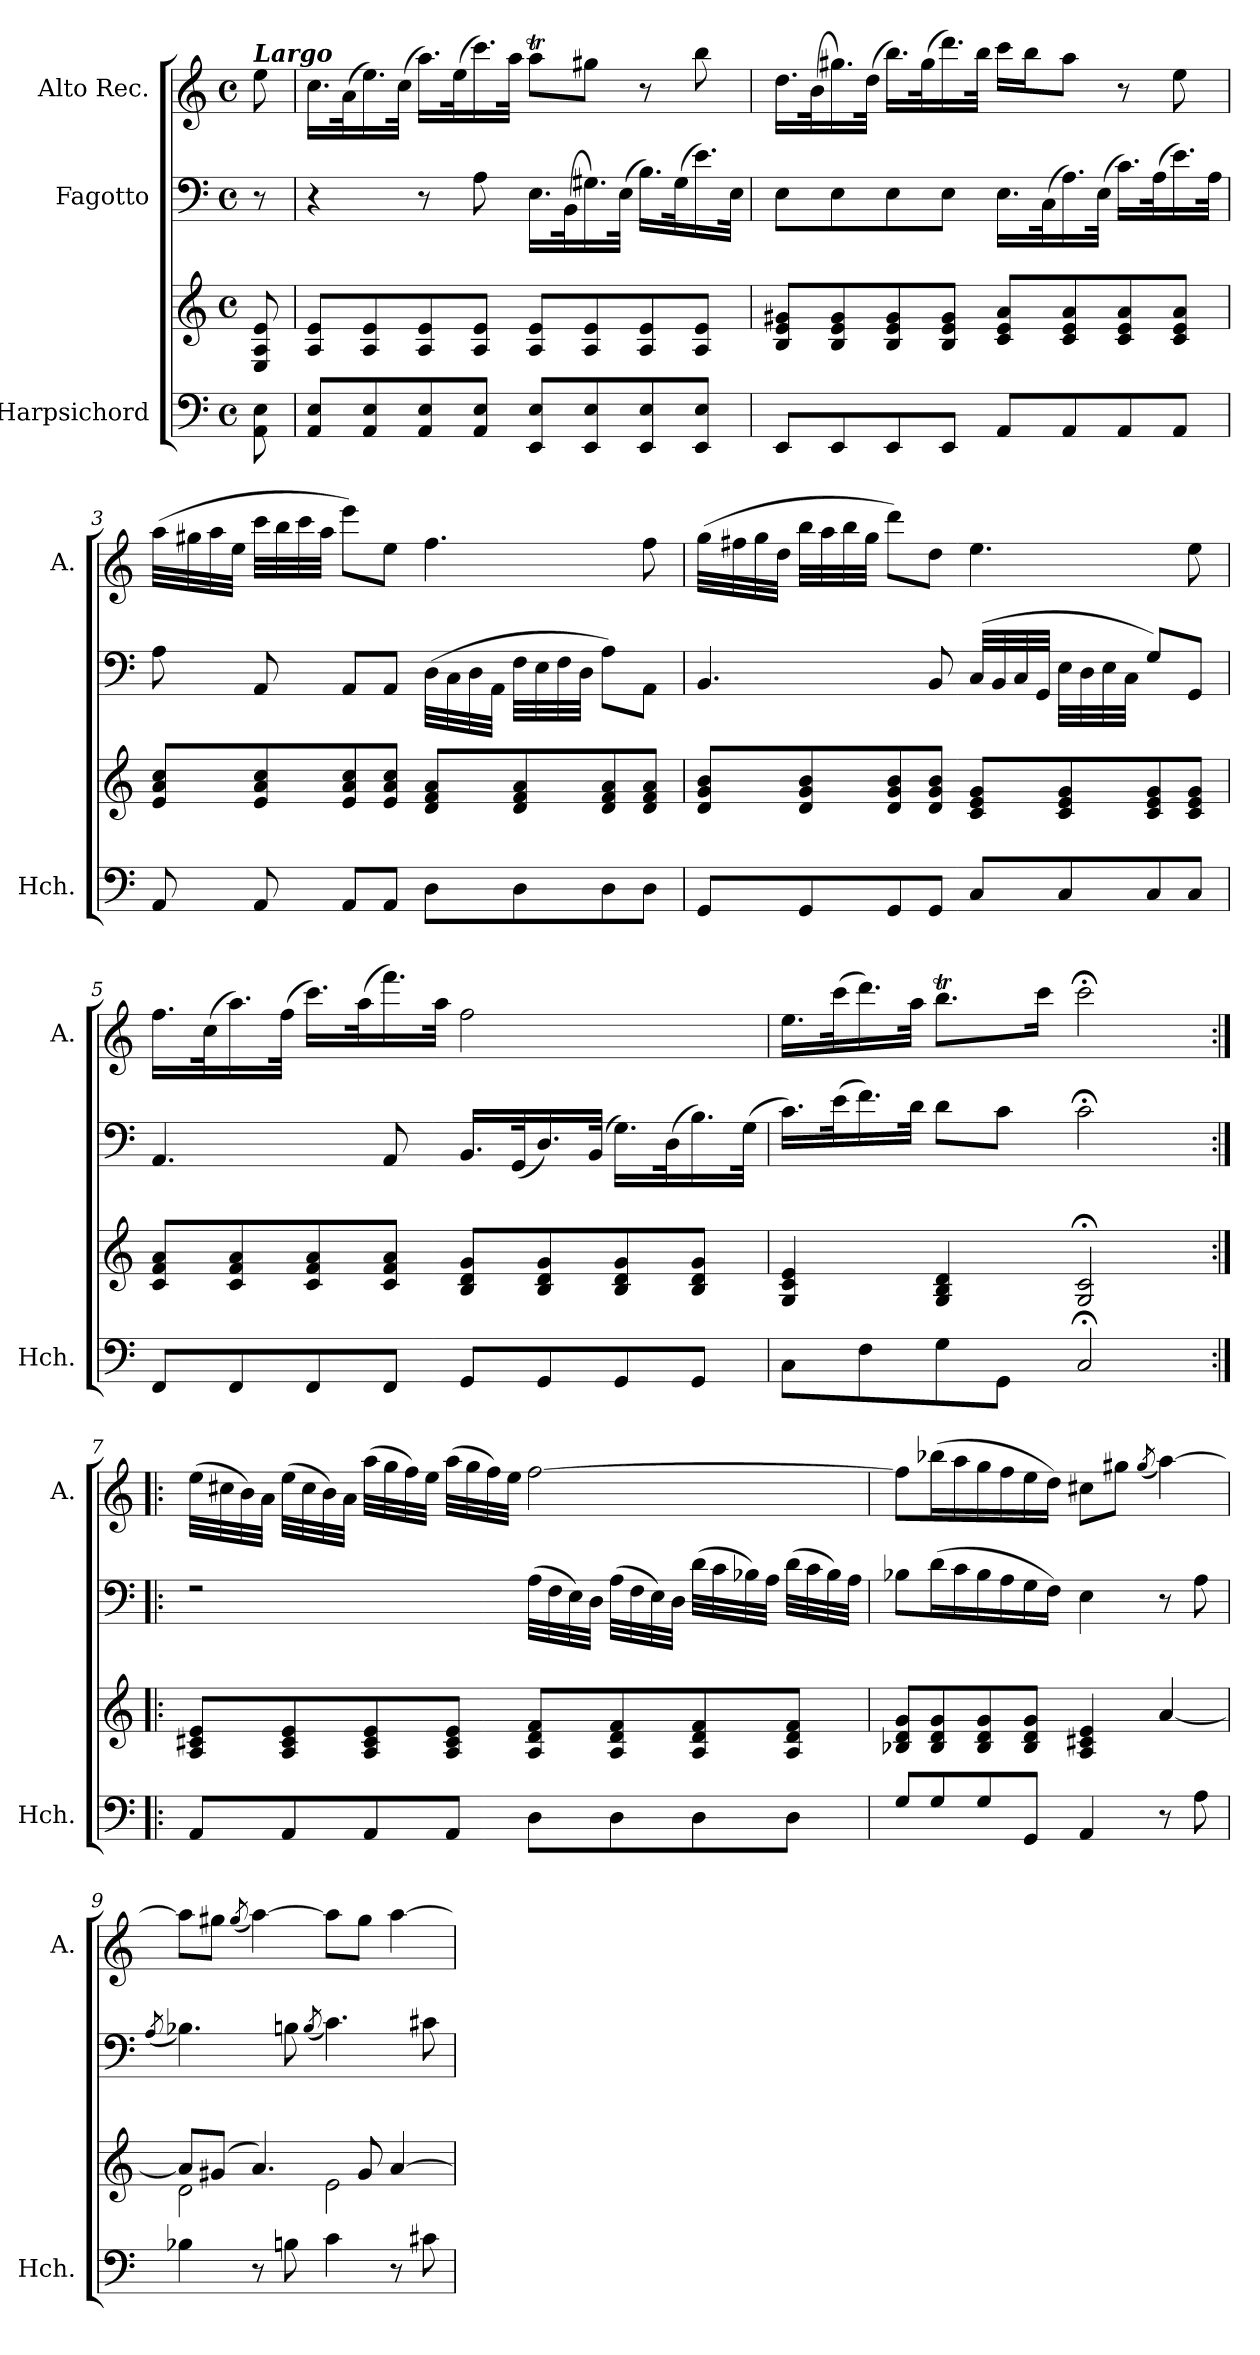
**kern	**kern	**kern	**kern
*part3	*part3	*part2	*part1
*staff4	*staff3	*staff2	*staff1
*I"Harpsichord	*	*I"Fagotto	*I"Alto Rec.
*I'Hch.	*	*	*I'A.
*clefF4	*clefG2	*clefF4	*clefG2
*k[]	*k[]	*k[]	*k[]
*M4/4	*M4/4	*M4/4	*M4/4
*met(c)	*met(c)	*met(c)	*met(c)
*MM40	*MM40	*MM40	*MM40
=	=	=	=
!	!	!	!LO:TX:a:Bi:t=Largo
8AA\ 8E\	8E/ 8A/ 8e/	8r	8ee\
=1	=1	=1	=1
8AA/ 8E/L	8A/ 8e/L	4r	16.cc\LL
.	.	.	(32a\K
8AA/ 8E/	8A/ 8e/	.	16.ee\)
.	.	.	(32cc\JJk
8AA/ 8E/	8A/ 8e/	8r	16.aa\LL)
.	.	.	(32ee\K
8AA/ 8E/J	8A/ 8e/J	8A\	16.ccc\)
.	.	.	32aa\JJk
8EE/ 8E/L	8A/ 8e/L	16.E\LL	8aaT\L
.	.	(32BB\K	.
8EE/ 8E/	8A/ 8e/	16.G#X\)	8gg#X\J
.	.	(32E\JJk	.
8EE/ 8E/	8A/ 8e/	16.B\LL)	8r
.	.	(32G#\K	.
8EE/ 8E/J	8A/ 8e/J	16.e\)	8bb\
.	.	32E\JJk	.
=2	=2	=2	=2
8EE/L	8B/ 8e/ 8g#X/L	8E\L	16.dd\LL
.	.	.	(32b\K
8EE/	8B/ 8e/ 8g#/	8E\	16.gg#X\)
.	.	.	(32dd\JJk
8EE/	8B/ 8e/ 8g#/	8E\	16.bb\LL)
.	.	.	(32gg#\K
8EE/J	8B/ 8e/ 8g#/J	8E\J	16.ddd\)
.	.	.	32bb\JJk
8AA/L	8c/ 8e/ 8a/L	16.E\LL	16ccc\LL
.	.	.	16bb\J
.	.	(32C\K	.
8AA/	8c/ 8e/ 8a/	16.A\)	8aa\J
.	.	(32E\JJk	.
8AA/	8c/ 8e/ 8a/	16.c\LL)	8r
.	.	(32A\K	.
8AA/J	8c/ 8e/ 8a/J	16.e\)	8ee\
.	.	32A\JJk	.
=3	=3	=3	=3
8AA/	8e/ 8a/ 8cc/L	8A\	(32aa\LLL
.	.	.	32gg#X\
.	.	.	32aa\
.	.	.	32ee\JJJ
8AA/	8e/ 8a/ 8cc/	8AA/	32ccc\LLL
.	.	.	32bb\
.	.	.	32ccc\
.	.	.	32aa\JJJ
8AA/L	8e/ 8a/ 8cc/	8AA/L	8eee\L)
8AA/J	8e/ 8a/ 8cc/J	8AA/J	8ee\J
8D\L	8d/ 8f/ 8a/L	(32D\LLL	4.ff\
.	.	32C\	.
.	.	32D\	.
.	.	32AA\JJJ	.
8D\	8d/ 8f/ 8a/	32F\LLL	.
.	.	32E\	.
.	.	32F\	.
.	.	32D\JJJ	.
8D\	8d/ 8f/ 8a/	8A\L)	.
8D\J	8d/ 8f/ 8a/J	8AA\J	8ff\
!!LO:LB:g=z
=4	=4	=4	=4
8GG/L	8d/ 8g/ 8b/L	4.BB/	(32gg\LLL
.	.	.	32ff#X\
.	.	.	32gg\
.	.	.	32dd\JJJ
8GG/	8d/ 8g/ 8b/	.	32bb\LLL
.	.	.	32aa\
.	.	.	32bb\
.	.	.	32gg\JJJ
8GG/	8d/ 8g/ 8b/	.	8ddd\L)
8GG/J	8d/ 8g/ 8b/J	8BB/	8dd\J
8C/L	8c/ 8e/ 8g/L	(32C/LLL	4.ee\
.	.	32BB/	.
.	.	32C/	.
.	.	32GG/JJJ	.
8C/	8c/ 8e/ 8g/	32E\LLL	.
.	.	32D\	.
.	.	32E\	.
.	.	32C\JJJ	.
8C/	8c/ 8e/ 8g/	8G/L)	.
8C/J	8c/ 8e/ 8g/J	8GG/J	8ee\
=5	=5	=5	=5
8FF/L	8c/ 8f/ 8a/L	4.AA/	16.ff\LL
.	.	.	(32cc\K
8FF/	8c/ 8f/ 8a/	.	16.aa\)
.	.	.	(32ff\JJk
8FF/	8c/ 8f/ 8a/	.	16.ccc\LL)
.	.	.	(32aa\K
8FF/J	8c/ 8f/ 8a/J	8AA/	16.fff\)
.	.	.	32aa\JJk
8GG/L	8B/ 8d/ 8g/L	16.BB/LL	2ff\
.	.	(32GG/K	.
8GG/	8B/ 8d/ 8g/	16.D/)	.
.	.	(32BB/JJk	.
8GG/	8B/ 8d/ 8g/	16.G\LL)	.
.	.	(32D\K	.
8GG/J	8B/ 8d/ 8g/J	16.B\)	.
.	.	(32G\JJk	.
=6	=6	=6	=6
8C\L	4G/ 4c/ 4e/	16.c\LL)	16.ee\LL
.	.	(>32e\K	(>32ccc\K
8F\	.	16.f\)	16.ddd\)
.	.	32d\JJk	32aa\JJk
8G\	4G/ 4B/ 4d/	8d\L	8.bbt\L
8GG\J	.	8c\J	.
.	.	.	16ccc\Jk
2C;</	2G/;< 2c/;<	2c;<\	2ccc;<\
!!LO:LB:g=z
=7:|!|:	=7:|!|:	=7:|!|:	=7:|!|:
8AA/L	8A/ 8c#X/ 8e/L	2rF	(32ee\LLL
.	.	.	32cc#X\
.	.	.	32b\)
.	.	.	32a\JJJ
8AA/	8A/ 8c#/ 8e/	.	(32ee\LLL
.	.	.	32cc#\
.	.	.	32b\)
.	.	.	32a\JJJ
8AA/	8A/ 8c#/ 8e/	.	(32aa\LLL
.	.	.	32gg\
.	.	.	32ff\)
.	.	.	32ee\JJJ
8AA/J	8A/ 8c#/ 8e/J	.	(32aa\LLL
.	.	.	32gg\
.	.	.	32ff\)
.	.	.	32ee\JJJ
8D\L	8A/ 8d/ 8f/L	(32A\LLL	[2ff\
.	.	32F\	.
.	.	32E\)	.
.	.	32D\JJJ	.
8D\	8A/ 8d/ 8f/	(32A\LLL	.
.	.	32F\	.
.	.	32E\)	.
.	.	32D\JJJ	.
8D\	8A/ 8d/ 8f/	(32d\LLL	.
.	.	32c\	.
.	.	32B-X\)	.
.	.	32A\JJJ	.
8D\J	8A/ 8d/ 8f/J	(32d\LLL	.
.	.	32c\	.
.	.	32B-\)	.
.	.	32A\JJJ	.
=8	=8	=8	=8
8G/L	8B-X/ 8d/ 8g/L	8B-X\L	8ff\L]
8G/	8B-/ 8d/ 8g/	(16d\L	(16bb-X\L
.	.	16c\	16aa\
8G/	8B-/ 8d/ 8g/	16B-\	16gg\
.	.	16A\	16ff\
8GG/J	8B-/ 8d/ 8g/J	16G\	16ee\
.	.	16F\JJ)	16dd\JJ)
4AA/	4A/ 4c#X/ 4e/	4E\	8cc#X\L
.	.	.	8gg#X\J
.	.	.	(8qgg#/
8r	[4a/	8r	[4aa\)
8A\	.	8A\	.
=9	=9	=9	=9
.	.	(8qA/	.
*	*^	*	*
4B-X\	8a/L]	2d\	4.B-X\)	8aa\L]
.	(8g#X/J	.	.	8gg#X\J
.	.	.	.	(8qgg#/
8r	4.a/)	.	.	[4aa\)
8Bn\	.	.	8Bn\	.
.	.	.	(8qB/	.
4c\	.	2e\	4.c\)	8aa\L]
.	8g#/	.	.	8gg#\J
8r	[4a/	.	.	[4aa\
8c#X\	.	.	8c#X\	.
*	*v	*v	*	*
=	=	=	=
*-	*-	*-	*-
